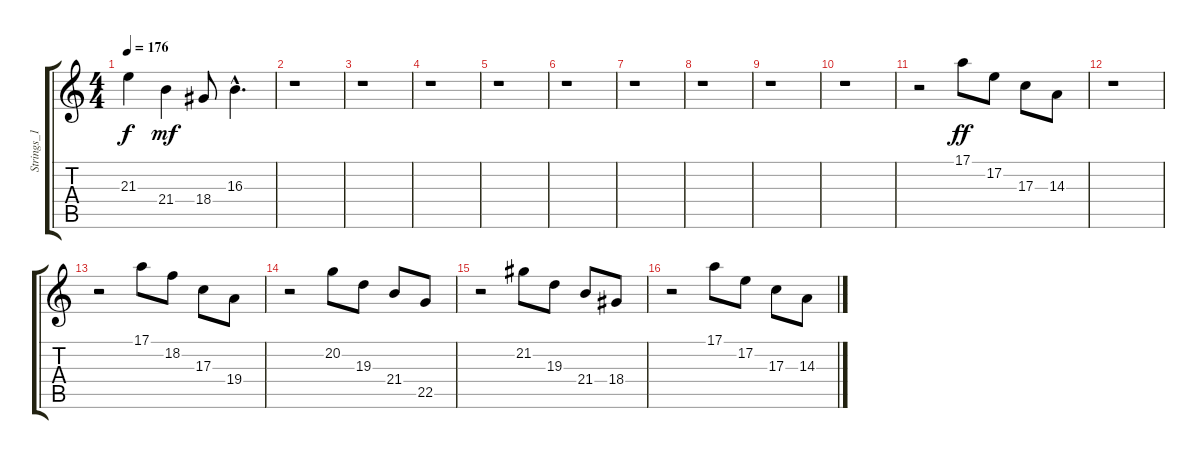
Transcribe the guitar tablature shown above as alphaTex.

\track ("Strings_1" "Strings_1") {instrument stringensemble1}
\staff {score tabs}
\tuning (E4 B3 G3 D3 A2 E2) {hide}
\ts (4 4)
\tempo 176
\clef g2
\ks c
21.3.4{dy f} 21.4.4{dy mf} 18.4.8 16.3{hac}.4{d} |
r.1 |
r.1 |
r.1 |
r.1 |
r.1 |
r.1 |
r.1 |
r.1 |
r.1 |
r.2 17.1.8{dy ff balance 6 instrument flute} 17.2.8 17.3.8 14.3.8 |
r.1 |
r.2 17.1.8 18.2.8 17.3.8 19.4.8 |
r.2 20.2.8 19.3.8 21.4.8 22.5.8 |
r.2 21.2.8 19.3.8 21.4.8 18.4.8 |
r.2 17.1.8 17.2.8 17.3.8 14.3.8
